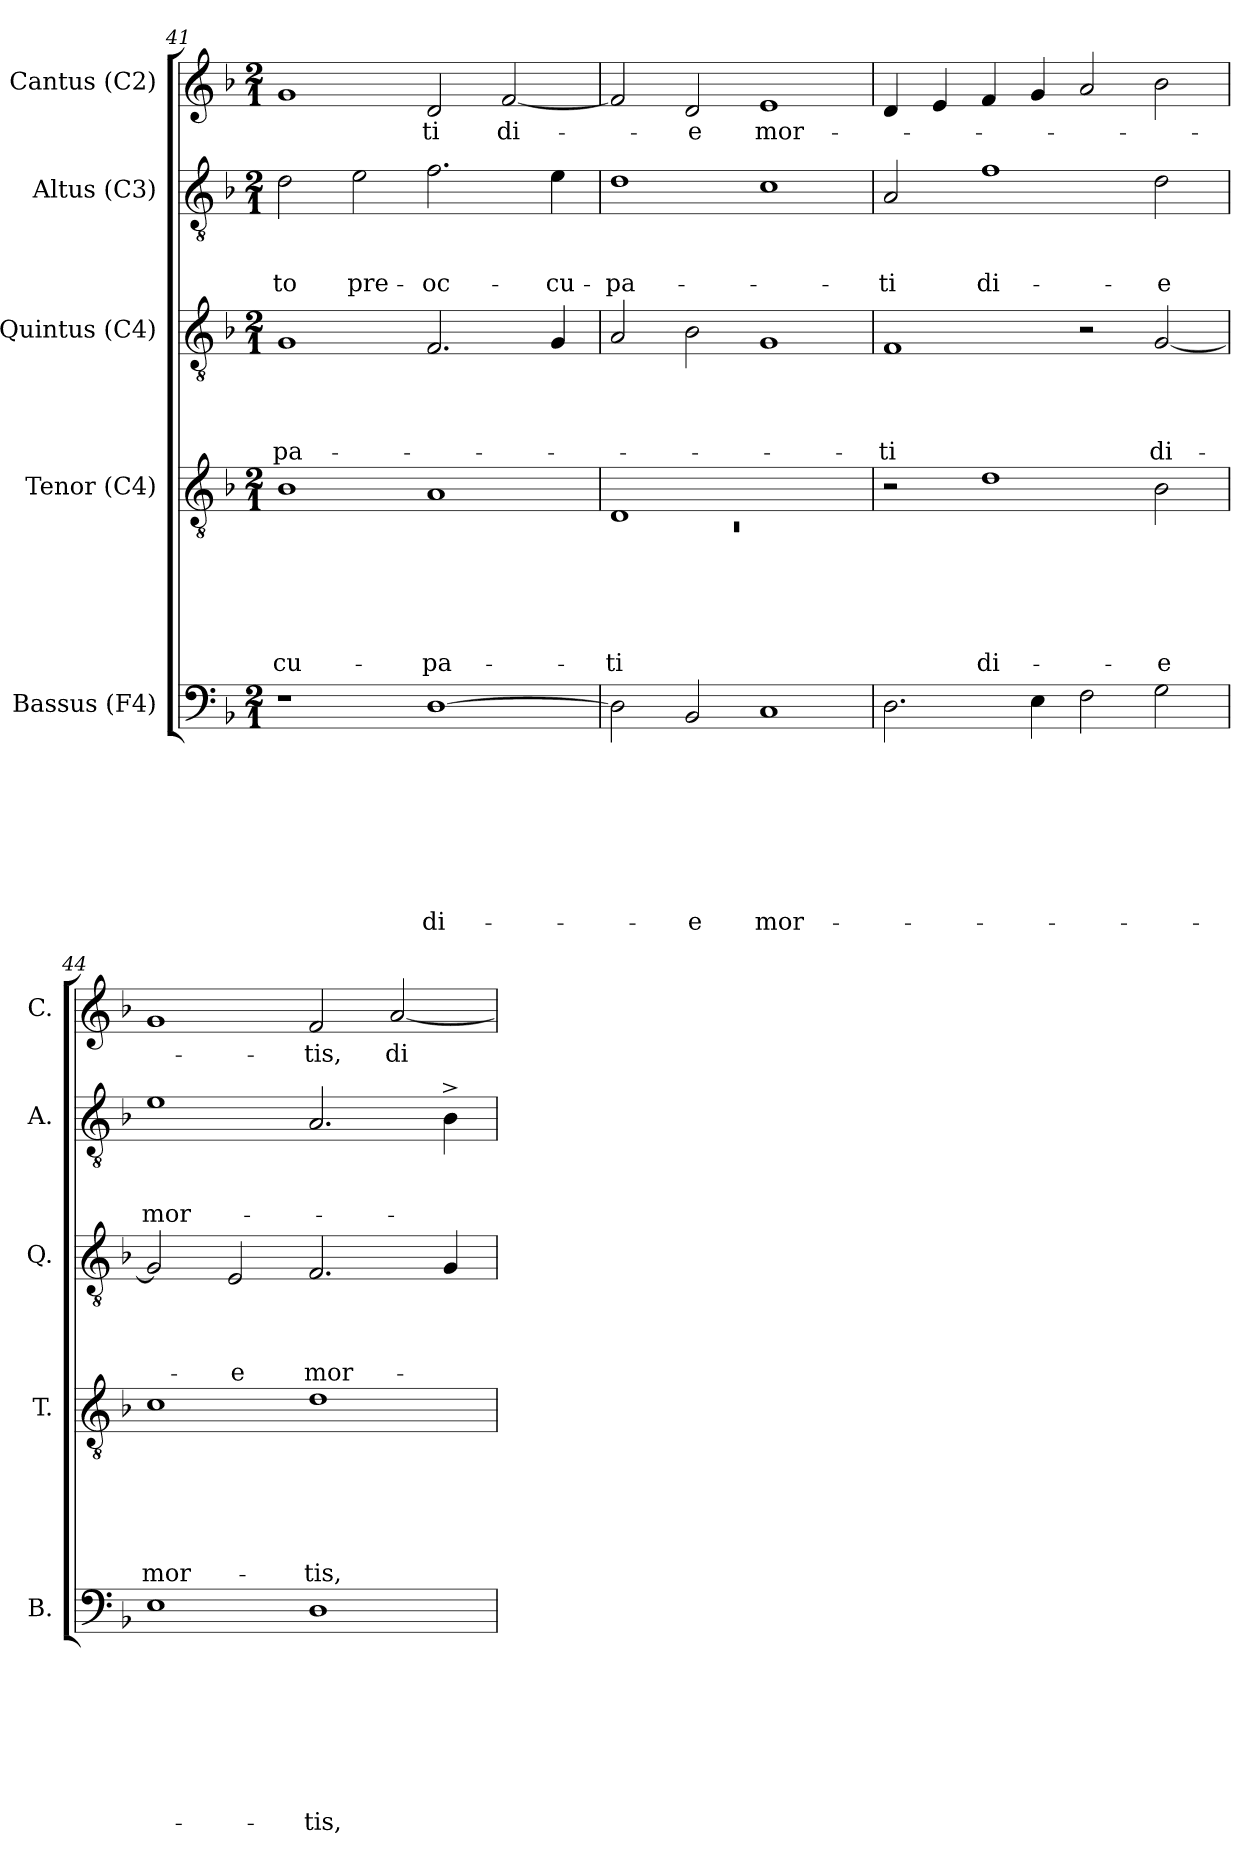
**kern	**text	**text	**text	**text	**text	**text	**text	**text	**kern	**text	**text	**text	**text	**text	**text	**kern	**text	**text	**text	**text	**kern	**text	**text	**text	**kern	**text
*part5	*part5	*part5	*part5	*part5	*part5	*part5	*part5	*part5	*part4	*part4	*part4	*part4	*part4	*part4	*part4	*part3	*part3	*part3	*part3	*part3	*part2	*part2	*part2	*part2	*part1	*part1
*staff5	*staff5	*staff5	*staff5	*staff5	*staff5	*staff5	*staff5	*staff5	*staff4	*staff4	*staff4	*staff4	*staff4	*staff4	*staff4	*staff3	*staff3	*staff3	*staff3	*staff3	*staff2	*staff2	*staff2	*staff2	*staff1	*staff1
*I"Bassus (F4)	*	*	*	*	*	*	*	*	*I"Tenor (C4)	*	*	*	*	*	*	*I"Quintus (C4)	*	*	*	*	*I"Altus (C3)	*	*	*	*I"Cantus (C2)	*
*I'B.	*	*	*	*	*	*	*	*	*I'T.	*	*	*	*	*	*	*I'Q.	*	*	*	*	*I'A.	*	*	*	*I'C.	*
!!LO:PB:g=z
*clefF4	*	*	*	*	*	*	*	*	*clefGv2	*	*	*	*	*	*	*clefGv2	*	*	*	*	*clefGv2	*	*	*	*clefG2	*
*k[b-]	*	*	*	*	*	*	*	*	*k[b-]	*	*	*	*	*	*	*k[b-]	*	*	*	*	*k[b-]	*	*	*	*k[b-]	*
*F:	*	*	*	*	*	*	*	*	*F:	*	*	*	*	*	*	*F:	*	*	*	*	*F:	*	*	*	*F:	*
*M2/1	*	*	*	*	*	*	*	*	*M2/1	*	*	*	*	*	*	*M2/1	*	*	*	*	*M2/1	*	*	*	*M2/1	*
=41	=41	=41	=41	=41	=41	=41	=41	=41	=41	=41	=41	=41	=41	=41	=41	=41	=41	=41	=41	=41	=41	=41	=41	=41	=41	=41
!	!	!	!	!	!	!	!	!	!	!	!	!	!	!	!LO:LY:b	!	!	!	!	!LO:LY:b	!	!	!	!LO:LY:b	!	!
1r	.	.	.	.	.	.	.	.	1B-	.	.	.	.	.	-cu-	1G	.	.	.	-pa-	2d\	.	.	-to	1g	.
!	!	!	!	!	!	!	!	!	!	!	!	!	!	!	!	!	!	!	!	!	!	!	!	!LO:LY:b	!	!
.	.	.	.	.	.	.	.	.	.	.	.	.	.	.	.	.	.	.	.	.	2e\	.	.	pre-	.	.
!	!	!	!	!	!	!	!	!LO:LY:b	!	!	!	!	!	!	!LO:LY:b	!	!	!	!	!	!	!	!	!LO:LY:b	!	!LO:LY:b
[>1D	.	.	.	.	.	.	.	di-	1A	.	.	.	.	.	-pa-	2.F/	.	.	.	.	2.f\	.	.	-oc-	2d/	-ti
!	!	!	!	!	!	!	!	!	!	!	!	!	!	!	!	!	!	!	!	!	!	!	!	!	!	!LO:LY:b
.	.	.	.	.	.	.	.	.	.	.	.	.	.	.	.	.	.	.	.	.	.	.	.	.	[<2f/	di-
!	!	!	!	!	!	!	!	!	!	!	!	!	!	!	!	!	!	!	!	!	!	!	!	!LO:LY:b	!	!
.	.	.	.	.	.	.	.	.	.	.	.	.	.	.	.	4G/	.	.	.	.	4e\	.	.	-cu-	.	.
=42	=42	=42	=42	=42	=42	=42	=42	=42	=42	=42	=42	=42	=42	=42	=42	=42	=42	=42	=42	=42	=42	=42	=42	=42	=42	=42
*	*	*	*	*	*	*	*	*	*^	*	*	*	*	*	*	*	*	*	*	*	*	*	*	*	*	*
!	!	!	!	!	!	!	!	!	!	!LO:N:vis=1	!	!	!	!	!	!LO:LY:b	!	!	!	!	!	!	!	!	!LO:LY:b	!	!
2D\]	.	.	.	.	.	.	.	.	1D	0rC	.	.	.	.	.	-ti	2A/	.	.	.	.	1d	.	.	-pa-	2f/]	.
!	!	!	!	!	!	!	!	!LO:LY:b	!	!	!	!	!	!	!	!	!	!	!	!	!	!	!	!	!	!	!LO:LY:b
2BB-/	.	.	.	.	.	.	.	-e	.	.	.	.	.	.	.	.	2B-\	.	.	.	.	.	.	.	.	2d/	-e
!	!	!	!	!	!	!	!	!LO:LY:b	!	!	!	!	!	!	!	!	!	!	!	!	!	!	!	!	!	!	!LO:LY:b
1C	.	.	.	.	.	.	.	mor-	1ryy	.	.	.	.	.	.	.	1G	.	.	.	.	1c	.	.	.	1e	mor-
*	*	*	*	*	*	*	*	*	*v	*v	*	*	*	*	*	*	*	*	*	*	*	*	*	*	*	*	*
=43	=43	=43	=43	=43	=43	=43	=43	=43	=43	=43	=43	=43	=43	=43	=43	=43	=43	=43	=43	=43	=43	=43	=43	=43	=43	=43
!	!	!	!	!	!	!	!	!	!	!	!	!	!	!	!	!	!	!	!	!LO:LY:b	!	!	!	!LO:LY:b	!	!
2.D\	.	.	.	.	.	.	.	.	2r	.	.	.	.	.	.	1F	.	.	.	-ti	2A/	.	.	-ti	4d/	.
.	.	.	.	.	.	.	.	.	.	.	.	.	.	.	.	.	.	.	.	.	.	.	.	.	4e/	.
!	!	!	!	!	!	!	!	!	!	!	!	!	!	!	!LO:LY:b	!	!	!	!	!	!	!	!	!LO:LY:b	!	!
.	.	.	.	.	.	.	.	.	1d	.	.	.	.	.	di-	.	.	.	.	.	1f	.	.	di-	4f/	.
4E\	.	.	.	.	.	.	.	.	.	.	.	.	.	.	.	.	.	.	.	.	.	.	.	.	4g/	.
2F\	.	.	.	.	.	.	.	.	.	.	.	.	.	.	.	2r	.	.	.	.	.	.	.	.	2a/	.
!	!	!	!	!	!	!	!	!	!	!	!	!	!	!	!LO:LY:b	!	!	!	!	!LO:LY:b	!	!	!	!LO:LY:b	!	!
2G\	.	.	.	.	.	.	.	.	2B-\	.	.	.	.	.	-e	[<2G/	.	.	.	di-	2d\	.	.	-e	2b-\	.
=44	=44	=44	=44	=44	=44	=44	=44	=44	=44	=44	=44	=44	=44	=44	=44	=44	=44	=44	=44	=44	=44	=44	=44	=44	=44	=44
!	!	!	!	!	!	!	!	!	!	!	!	!	!	!	!LO:LY:b	!	!	!	!	!	!	!	!	!LO:LY:b	!	!
1E	.	.	.	.	.	.	.	.	1c	.	.	.	.	.	mor-	2G/]	.	.	.	.	1e	.	.	mor-	1g	.
!	!	!	!	!	!	!	!	!	!	!	!	!	!	!	!	!	!	!	!	!LO:LY:b	!	!	!	!	!	!
.	.	.	.	.	.	.	.	.	.	.	.	.	.	.	.	2E/	.	.	.	-e	.	.	.	.	.	.
!	!	!	!	!	!	!	!	!LO:LY:b	!	!	!	!	!	!	!LO:LY:b	!	!	!	!	!LO:LY:b	!	!	!	!	!	!LO:LY:b
1D	.	.	.	.	.	.	.	-tis,	1d	.	.	.	.	.	-tis,	2.F/	.	.	.	mor-	2.A/	.	.	.	2f/	-tis,
!	!	!	!	!	!	!	!	!	!	!	!	!	!	!	!	!	!	!	!	!	!	!	!	!	!	!LO:LY:b
.	.	.	.	.	.	.	.	.	.	.	.	.	.	.	.	.	.	.	.	.	.	.	.	.	[<2a/	di-
.	.	.	.	.	.	.	.	.	.	.	.	.	.	.	.	4G/	.	.	.	.	4B-^>\	.	.	.	.	.
=	=	=	=	=	=	=	=	=	=	=	=	=	=	=	=	=	=	=	=	=	=	=	=	=	=	=
*-	*-	*-	*-	*-	*-	*-	*-	*-	*-	*-	*-	*-	*-	*-	*-	*-	*-	*-	*-	*-	*-	*-	*-	*-	*-	*-
